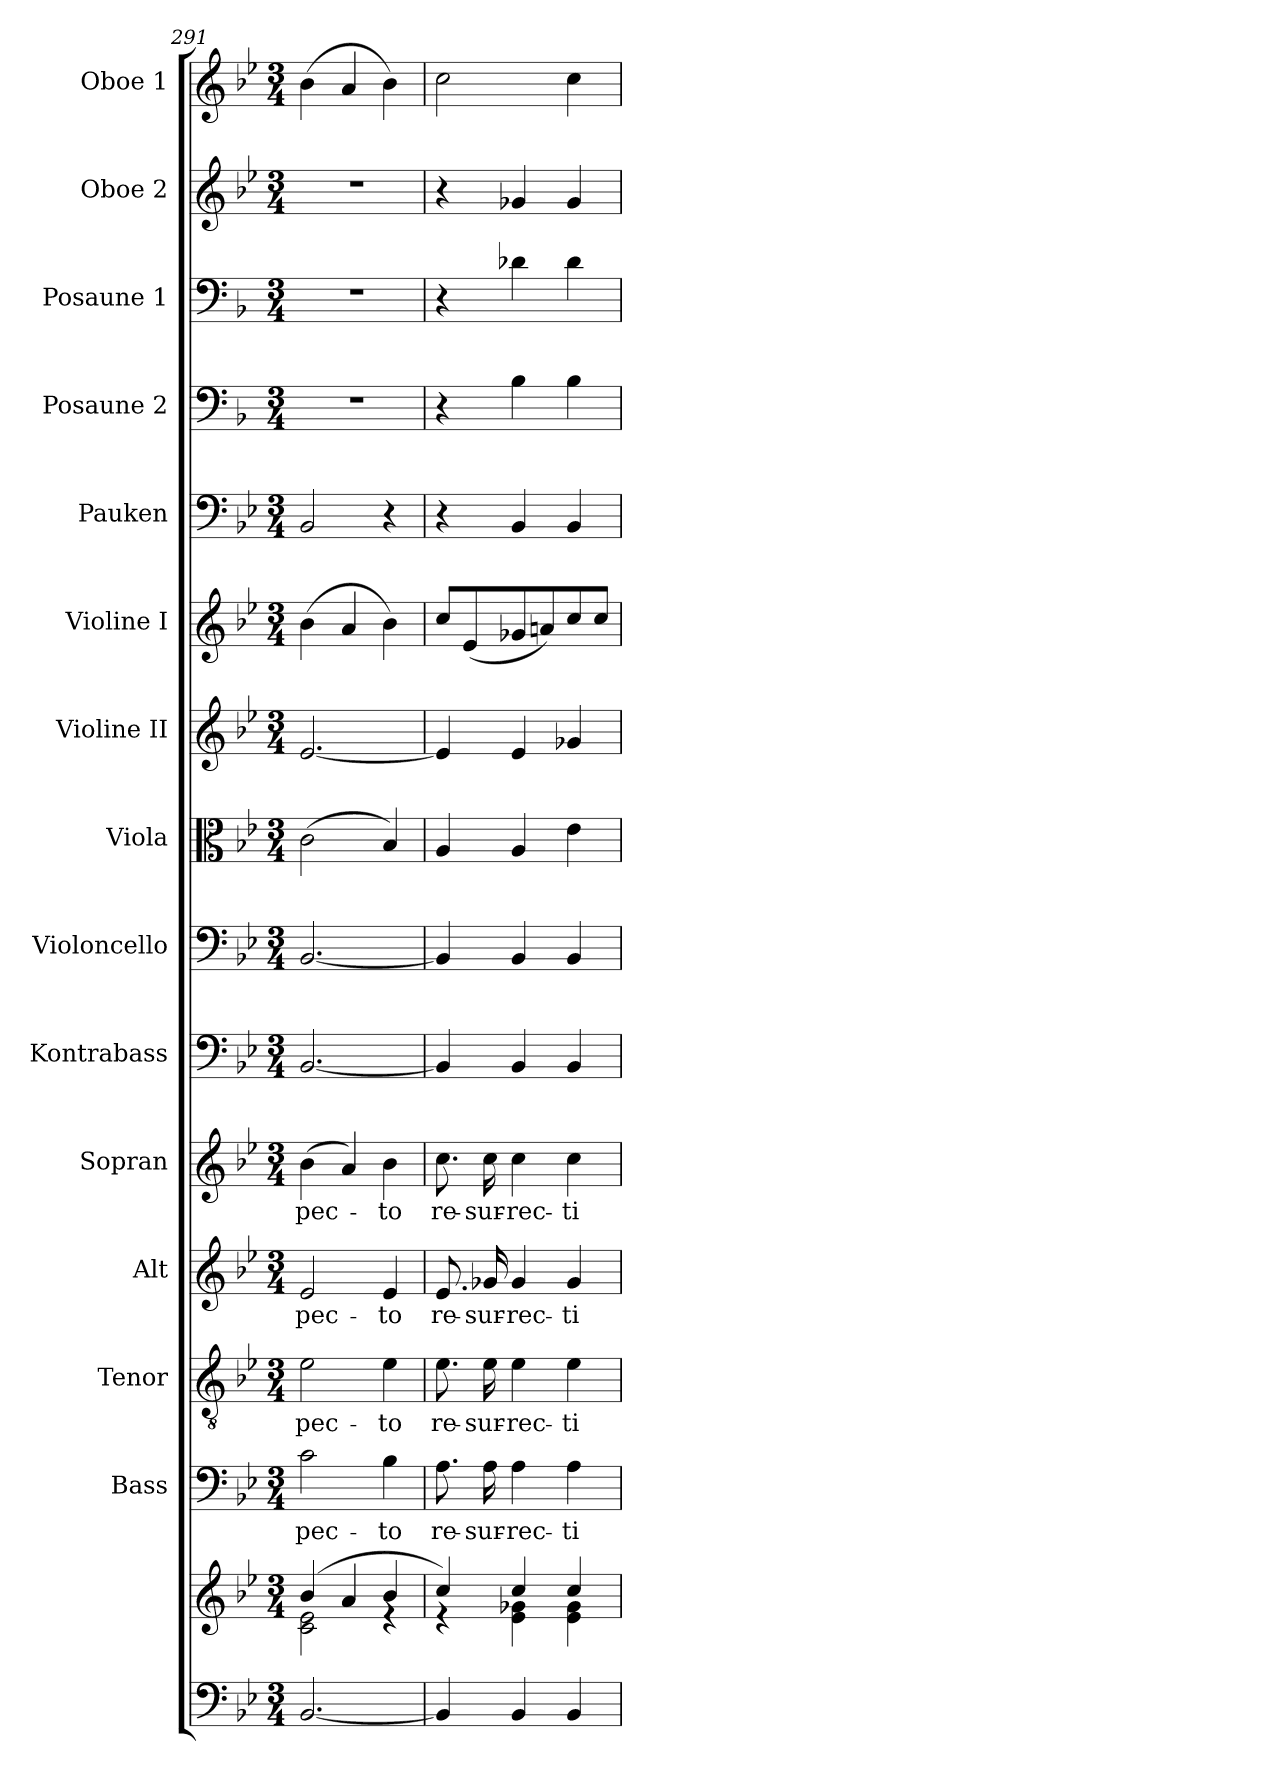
**kern	**kern	**kern	**text	**kern	**text	**kern	**text	**kern	**text	**kern	**kern	**kern	**kern	**kern	**kern	**kern	**kern	**kern	**kern
*part15	*part15	*part14	*part14	*part13	*part13	*part12	*part12	*part11	*part11	*part10	*part9	*part8	*part7	*part6	*part5	*part4	*part3	*part2	*part1
*staff16	*staff15	*staff14	*staff14	*staff13	*staff13	*staff12	*staff12	*staff11	*staff11	*staff10	*staff9	*staff8	*staff7	*staff6	*staff5	*staff4	*staff3	*staff2	*staff1
*	*	*I"Bass	*	*I"Tenor	*	*I"Alt	*	*I"Sopran	*	*I"Kontrabass	*I"Violoncello	*I"Viola	*I"Violine II	*I"Violine I	*I"Pauken	*I"Posaune 2	*I"Posaune 1	*I"Oboe 2	*I"Oboe 1
*	*	*I'B.	*	*I'T.	*	*I'A.	*	*I'S.	*	*I'Kb.	*I'Vc.	*I'Vla.	*I'Vl. II	*I'Vl. I	*I'Pk.	*I'Pos. 2	*I'Pos. 1	*I'Ob. 2	*I'Ob. 1
*clefF4	*clefG2	*clefF4	*	*clefGv2	*	*clefG2	*	*clefG2	*	*clefF4	*clefF4	*clefC3	*clefG2	*clefG2	*clefF4	*clefF4	*clefF4	*clefG2	*clefG2
*	*	*	*	*	*	*	*	*	*	*ITrd7c12	*	*	*	*	*	*ITrd4c7	*ITrd4c7	*	*
*k[b-e-]	*k[b-e-]	*k[b-e-]	*	*k[b-e-]	*	*k[b-e-]	*	*k[b-e-]	*	*k[b-e-]	*k[b-e-]	*k[b-e-]	*k[b-e-]	*k[b-e-]	*k[b-e-]	*k[b-e-]	*k[b-e-]	*k[b-e-]	*k[b-e-]
*B-:	*B-:	*B-:	*	*B-:	*	*B-:	*	*B-:	*	*B-:	*B-:	*B-:	*B-:	*B-:	*B-:	*B-:	*B-:	*B-:	*B-:
*M3/4	*M3/4	*M3/4	*	*M3/4	*	*M3/4	*	*M3/4	*	*M3/4	*M3/4	*M3/4	*M3/4	*M3/4	*M3/4	*M3/4	*M3/4	*M3/4	*M3/4
=291	=291	=291	=291	=291	=291	=291	=291	=291	=291	=291	=291	=291	=291	=291	=291	=291	=291	=291	=291
*	*^	*	*	*	*	*	*	*	*	*	*	*	*	*	*	*	*	*	*
!	!	!	!	!LO:LY:b	!	!LO:LY:b	!	!LO:LY:b	!	!LO:LY:b	!	!	!	!	!	!	!	!	!	!
[2.BB-/	(4b-/	2c\ 2e-\	2c\	-pec-	2e-\	-pec-	2e-/	-pec-	(>4b-\	-pec-	[2.BBB-/	[2.BB-/	(>2c\	[2.e-/	(>4b-\	2BB-/	2.r	2.r	2.r	(>4b-\
.	4a/	.	.	.	.	.	.	.	4a/)	.	.	.	.	.	4a/	.	.	.	.	4a/
!	!	!	!	!LO:LY:b	!	!LO:LY:b	!	!LO:LY:b	!	!LO:LY:b	!	!	!	!	!	!	!	!	!	!
.	4b-/	4rd	4B-\	-to	4e-\	-to	4e-/	-to	4b-\	-to	.	.	4B-/)	.	4b-\)	4r	.	.	.	4b-\)
=292	=292	=292	=292	=292	=292	=292	=292	=292	=292	=292	=292	=292	=292	=292	=292	=292	=292	=292	=292	=292
!	!	!	!	!LO:LY:b	!	!LO:LY:b	!	!LO:LY:b	!	!LO:LY:b	!	!	!	!	!	!	!	!	!	!
4BB-/]	4cc/)	4re	8.A\	re-	8.e-\	re-	8.e-/	re-	8.cc\	re-	4BBB-/]	4BB-/]	4A/	4e-/]	8cc/L	4r	4r	4r	4r	2cc\
.	.	.	.	.	.	.	.	.	.	.	.	.	.	.	(<8e-/	.	.	.	.	.
!	!	!	!	!LO:LY:b	!	!LO:LY:b	!	!LO:LY:b	!	!LO:LY:b	!	!	!	!	!	!	!	!	!	!
.	.	.	16A\	-sur-	16e-\	-sur-	16g-X/	-sur-	16cc\	-sur-	.	.	.	.	.	.	.	.	.	.
!	!	!	!	!LO:LY:b	!	!LO:LY:b	!	!LO:LY:b	!	!LO:LY:b	!	!	!	!	!	!	!	!	!	!
4BB-/	4cc/	4e-\ 4g-X\	4A\	-rec-	4e-\	-rec-	4g-/	-rec-	4cc\	-rec-	4BBB-/	4BB-/	4A/	4e-/	8g-X/	4BB-/	4E-\	4G-X\	4g-X/	.
.	.	.	.	.	.	.	.	.	.	.	.	.	.	.	8an/)	.	.	.	.	.
!	!	!	!	!LO:LY:b	!	!LO:LY:b	!	!LO:LY:b	!	!LO:LY:b	!	!	!	!	!	!	!	!	!	!
4BB-/	4cc/	4e-\ 4g-\	4A\	-ti-	4e-\	-ti-	4g-/	-ti-	4cc\	-ti-	4BBB-/	4BB-/	4e-\	4g-X/	8cc/	4BB-/	4E-\	4G-\	4g-/	4cc\
.	.	.	.	.	.	.	.	.	.	.	.	.	.	.	8cc/J	.	.	.	.	.
*	*v	*v	*	*	*	*	*	*	*	*	*	*	*	*	*	*	*	*	*	*
=	=	=	=	=	=	=	=	=	=	=	=	=	=	=	=	=	=	=	=
*-	*-	*-	*-	*-	*-	*-	*-	*-	*-	*-	*-	*-	*-	*-	*-	*-	*-	*-	*-
